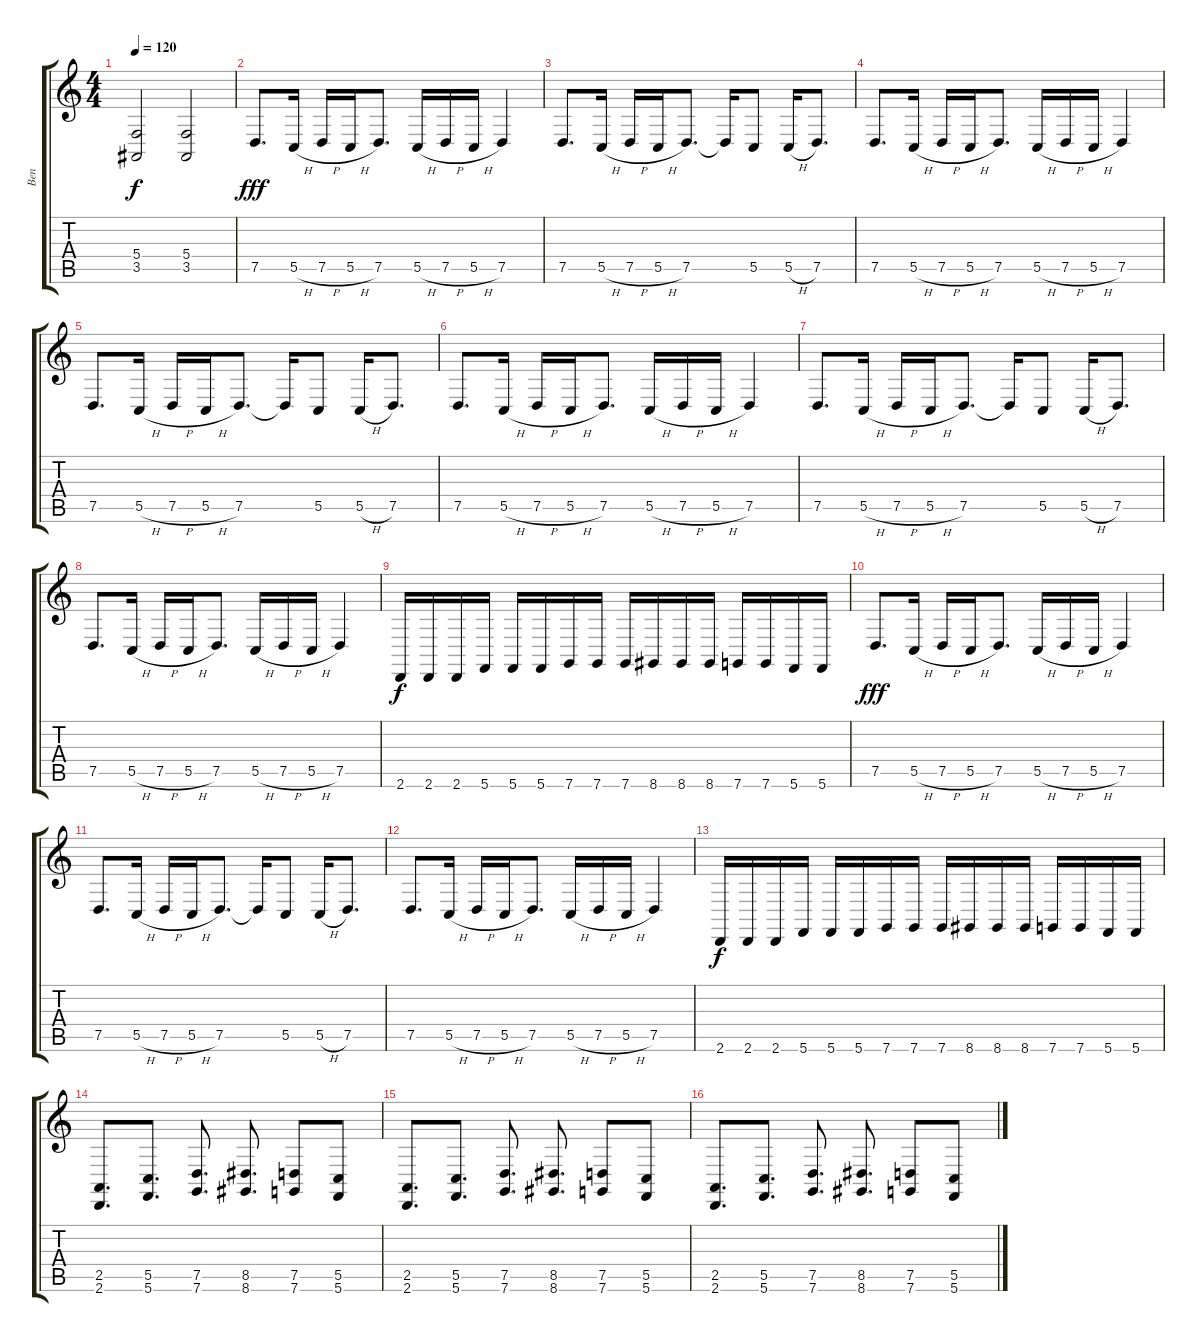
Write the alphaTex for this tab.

\track ("Ben" "Ben") {instrument fx1rain}
\staff {score tabs}
\tuning (D4 A3 F3 C3 G2 C2) {hide}
\ts (4 4)
\tempo 120
\clef g2
\ks c
(5.4{t} 3.5{t}).2{dy f} (5.4 3.5).2 |
7.5.8{d dy fff} 5.5{h}.16 7.5{h}.16 5.5{h}.16 7.5.8{d} 5.5{h}.16 7.5{h}.16 5.5{h}.16 7.5.4 |
7.5.8{d} 5.5{h}.16 7.5{h}.16 5.5{h}.16 7.5.8{d} 7.5{t}.16 5.5.8 5.5{h}.16 7.5.8{d} |
7.5.8{d} 5.5{h}.16 7.5{h}.16 5.5{h}.16 7.5.8{d} 5.5{h}.16 7.5{h}.16 5.5{h}.16 7.5.4 |
7.5.8{d} 5.5{h}.16 7.5{h}.16 5.5{h}.16 7.5.8{d} 7.5{t}.16 5.5.8 5.5{h}.16 7.5.8{d} |
7.5.8{d} 5.5{h}.16 7.5{h}.16 5.5{h}.16 7.5.8{d} 5.5{h}.16 7.5{h}.16 5.5{h}.16 7.5.4 |
7.5.8{d} 5.5{h}.16 7.5{h}.16 5.5{h}.16 7.5.8{d} 7.5{t}.16 5.5.8 5.5{h}.16 7.5.8{d} |
7.5.8{d} 5.5{h}.16 7.5{h}.16 5.5{h}.16 7.5.8{d} 5.5{h}.16 7.5{h}.16 5.5{h}.16 7.5.4 |
2.6.16{dy f} 2.6.16 2.6.16 5.6.16 5.6.16 5.6.16 7.6.16 7.6.16 7.6.16 8.6.16 8.6.16 8.6.16 7.6.16 7.6.16 5.6.16 5.6.16 |
7.5.8{d dy fff} 5.5{h}.16 7.5{h}.16 5.5{h}.16 7.5.8{d} 5.5{h}.16 7.5{h}.16 5.5{h}.16 7.5.4 |
7.5.8{d} 5.5{h}.16 7.5{h}.16 5.5{h}.16 7.5.8{d} 7.5{t}.16 5.5.8 5.5{h}.16 7.5.8{d} |
7.5.8{d} 5.5{h}.16 7.5{h}.16 5.5{h}.16 7.5.8{d} 5.5{h}.16 7.5{h}.16 5.5{h}.16 7.5.4 |
2.6.16{dy f} 2.6.16 2.6.16 5.6.16 5.6.16 5.6.16 7.6.16 7.6.16 7.6.16 8.6.16 8.6.16 8.6.16 7.6.16 7.6.16 5.6.16 5.6.16 |
(2.5 2.6).8{d} (5.5 5.6).8{d} (7.5 7.6).8{d} (8.5 8.6).8{d} (7.5 7.6).8 (5.5 5.6).8 |
(2.5 2.6).8{d} (5.5 5.6).8{d} (7.5 7.6).8{d} (8.5 8.6).8{d} (7.5 7.6).8 (5.5 5.6).8 |
(2.5 2.6).8{d} (5.5 5.6).8{d} (7.5 7.6).8{d} (8.5 8.6).8{d} (7.5 7.6).8 (5.5 5.6).8
